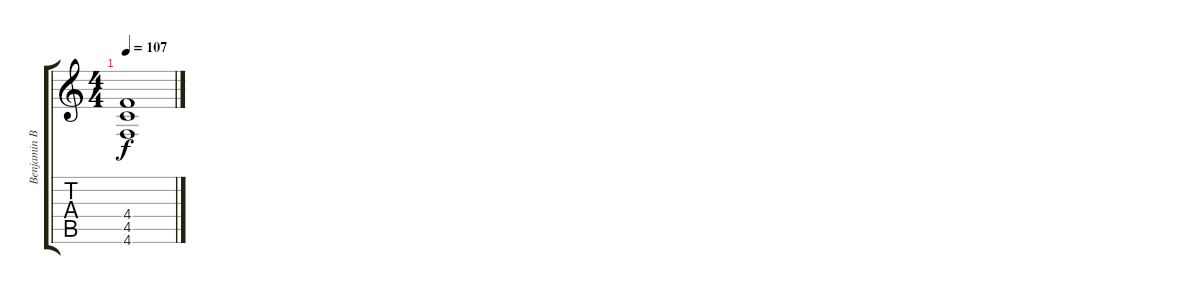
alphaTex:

\track ("Benjamin Burnley" "Benjamin B") {instrument distortionguitar}
\staff {score tabs}
\tuning (Eb4 Bb3 Gb3 Db3 Ab2 Db2) {hide}
\ts (4 4)
\tempo 107
\clef g2
\ks c
(4.4{t} 4.5{t} 4.6{t}).1{dy f}
